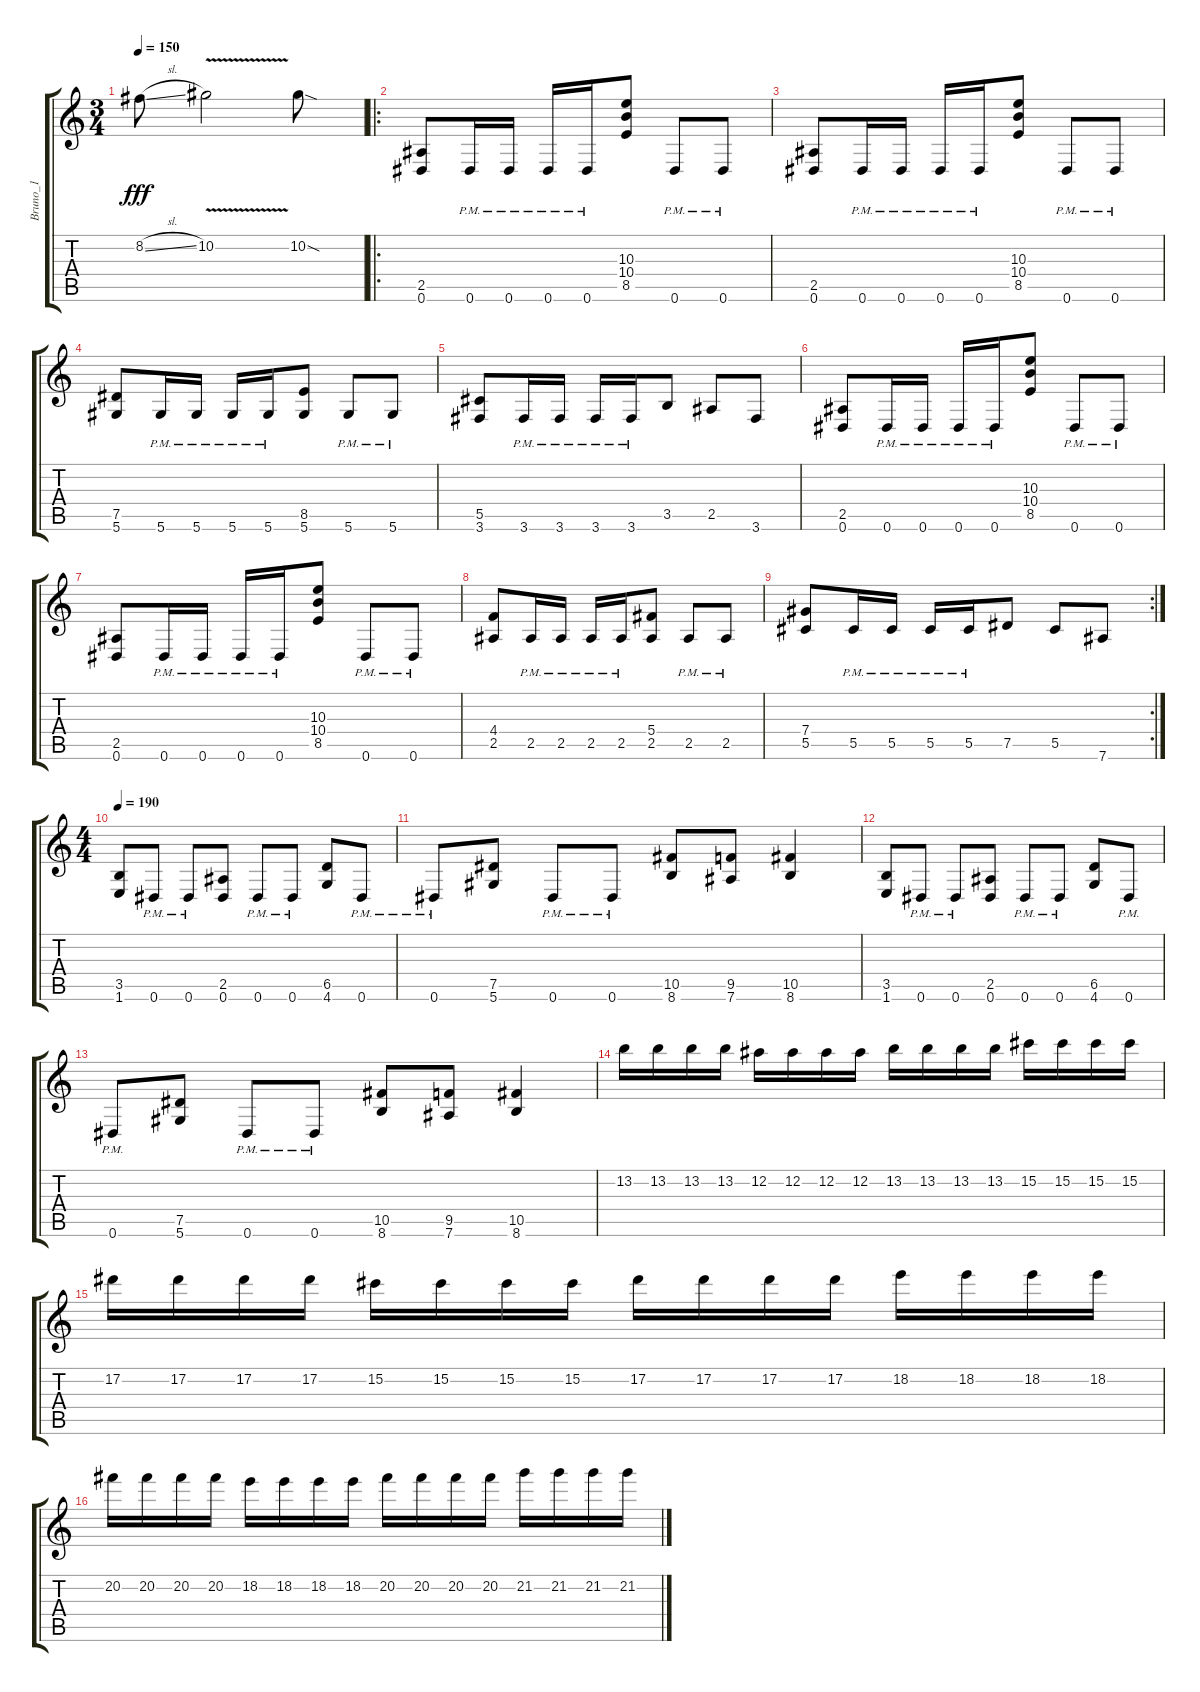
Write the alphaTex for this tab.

\track ("Bruno_1" "Bruno_1") {instrument distortionguitar}
\staff {score tabs}
\tuning (Eb4 Bb3 Gb3 Db3 Ab2 Eb2) {hide}
\ts (3 4)
\tempo 150
\clef g2
\ks c
8.2{sl}.8{dy fff} 10.2{v}.2 10.2{sod}.8 |
\ro
(2.5 0.6).8 0.6{pm}.16 0.6{pm}.16 0.6{pm}.16 0.6{pm}.16 (10.3 10.4 8.5).8 0.6{pm}.8 0.6{pm}.8 |
(2.5 0.6).8 0.6{pm}.16 0.6{pm}.16 0.6{pm}.16 0.6{pm}.16 (10.3 10.4 8.5).8 0.6{pm}.8 0.6{pm}.8 |
(7.5 5.6).8 5.6{pm}.16 5.6{pm}.16 5.6{pm}.16 5.6{pm}.16 (8.5 5.6).8 5.6{pm}.8 5.6{pm}.8 |
(5.5 3.6).8 3.6{pm}.16 3.6{pm}.16 3.6{pm}.16 3.6{pm}.16 3.5.8 2.5.8 3.6.8 |
(2.5 0.6).8 0.6{pm}.16 0.6{pm}.16 0.6{pm}.16 0.6{pm}.16 (10.3 10.4 8.5).8 0.6{pm}.8 0.6{pm}.8 |
(2.5 0.6).8 0.6{pm}.16 0.6{pm}.16 0.6{pm}.16 0.6{pm}.16 (10.3 10.4 8.5).8 0.6{pm}.8 0.6{pm}.8 |
(4.4 2.5).8 2.5{pm}.16 2.5{pm}.16 2.5{pm}.16 2.5{pm}.16 (5.4 2.5).8 2.5{pm}.8 2.5{pm}.8 |
\rc 2
(7.4 5.5).8 5.5{pm}.16 5.5{pm}.16 5.5{pm}.16 5.5{pm}.16 7.5.8 5.5.8 7.6.8 |
\ts (4 4)
\tempo 190
(3.5 1.6).8 0.6{pm}.8 0.6{pm}.8 (2.5 0.6).8 0.6{pm}.8 0.6{pm}.8 (6.5 4.6).8 0.6{pm}.8 |
0.6{pm}.8 (7.5 5.6).8 0.6{pm}.8 0.6{pm}.8 (10.5 8.6).8 (9.5 7.6).8 (10.5 8.6).4 |
(3.5 1.6).8 0.6{pm}.8 0.6{pm}.8 (2.5 0.6).8 0.6{pm}.8 0.6{pm}.8 (6.5 4.6).8 0.6{pm}.8 |
0.6{pm}.8 (7.5 5.6).8 0.6{pm}.8 0.6{pm}.8 (10.5 8.6).8 (9.5 7.6).8 (10.5 8.6).4 |
13.2.16 13.2.16 13.2.16 13.2.16 12.2.16 12.2.16 12.2.16 12.2.16 13.2.16 13.2.16 13.2.16 13.2.16 15.2.16 15.2.16 15.2.16 15.2.16 |
17.2.16 17.2.16 17.2.16 17.2.16 15.2.16 15.2.16 15.2.16 15.2.16 17.2.16 17.2.16 17.2.16 17.2.16 18.2.16 18.2.16 18.2.16 18.2.16 |
20.2.16 20.2.16 20.2.16 20.2.16 18.2.16 18.2.16 18.2.16 18.2.16 20.2.16 20.2.16 20.2.16 20.2.16 21.2.16 21.2.16 21.2.16 21.2.16
